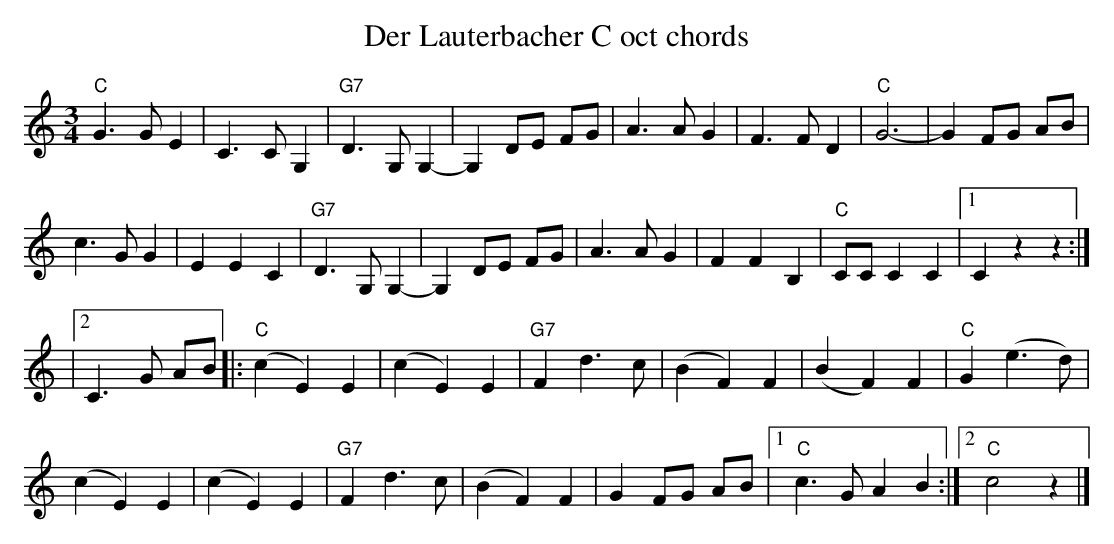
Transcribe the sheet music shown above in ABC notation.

X:1
T:Der Lauterbacher C oct chords
M:3/4
L:1/4
K:Cmaj%%MIDI gchordon
"C"G>G E | C>C G, | "G7"D>G, G,- | G, D/2E/2 F/2G/2 | A>A G | F>F D | "C"G3- | G F/2G/2 A/2B/2 |
c>G G | E E C | "G7"D>G, G,- | G, D/2E/2 F/2G/2 | A>A G | F F B, | "C"C/2C/2 C C |1 C z z :|
|2 C>G A/2B/2 |: ("C"cE) E | (cE) E | "G7"F d>c | (BF) F | (BF) F | "C"G (e>d) |
(cE) E | (cE) E | "G7"F d>c | (BF) F | G F/2G/2 A/2B/2 |1 "C"c>G AB :|2 "C"c2 z |]
